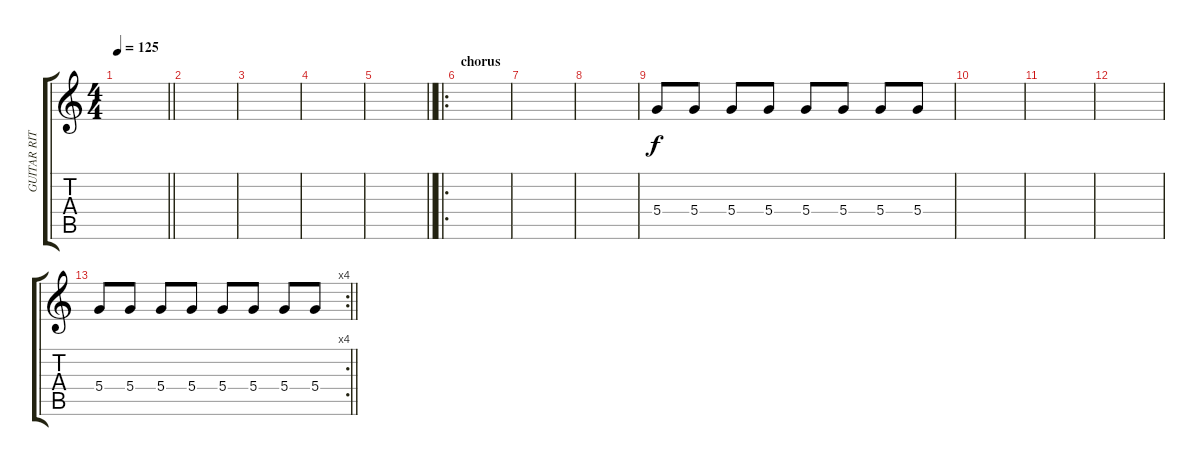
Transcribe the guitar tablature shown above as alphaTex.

\track ("GUITAR RITE" "GUITAR RIT") {instrument distortionguitar}
\staff {score tabs}
\tuning (E4 B3 G3 D3 A2 D2) {hide}
\ts (4 4)
\tempo 125
\clef g2
\barLineRight lightlight
\ks c
|
|
|
|
\barLineRight lightlight
|
\ro
\section ("" "chorus")
|
|
|
5.4.8 5.4.8 5.4.8 5.4.8 5.4.8 5.4.8 5.4.8 5.4.8 |
|
|
|
\rc 4
\barLineRight lightlight
5.4.8 5.4.8 5.4.8 5.4.8 5.4.8 5.4.8 5.4.8 5.4.8
